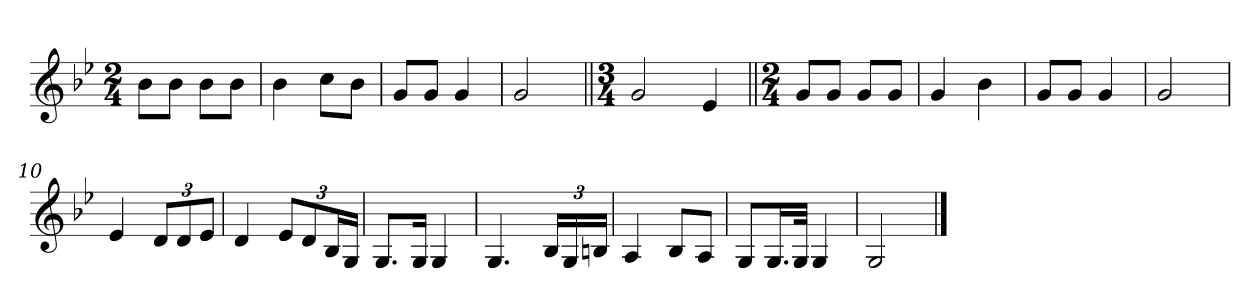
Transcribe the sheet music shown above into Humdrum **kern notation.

**kern
*part1
*staff1
*clefG2
*k[b-e-]
*M2/4
=1
8b-\L
8b-\J
8b-\L
8b-\J
=2
4b-\
8cc\L
8b-\J
=3
8g/L
8g/J
4g/
=4
2g/
=5||
*M3/4
2g/
4e-/
=6||
*M2/4
8g/L
8g/J
8g/L
8g/J
=7
4g/
4b-\
=8
8g/L
8g/J
4g/
=9
2g/
=10
4e-/
12d/L
12d/
12e-/J
=11
4d/
12e-/L
12d/
24B-/L
24G/JJ
=12
8.G/L
16G/Jk
4G/
=13
4.G/
24B-/LL
24G/
24Bn/JJ
=14
4A/
8B-/L
8A/J
=15
8G/L
16.G/L
32G/JJk
4G/
=16
2G/
==
*-
